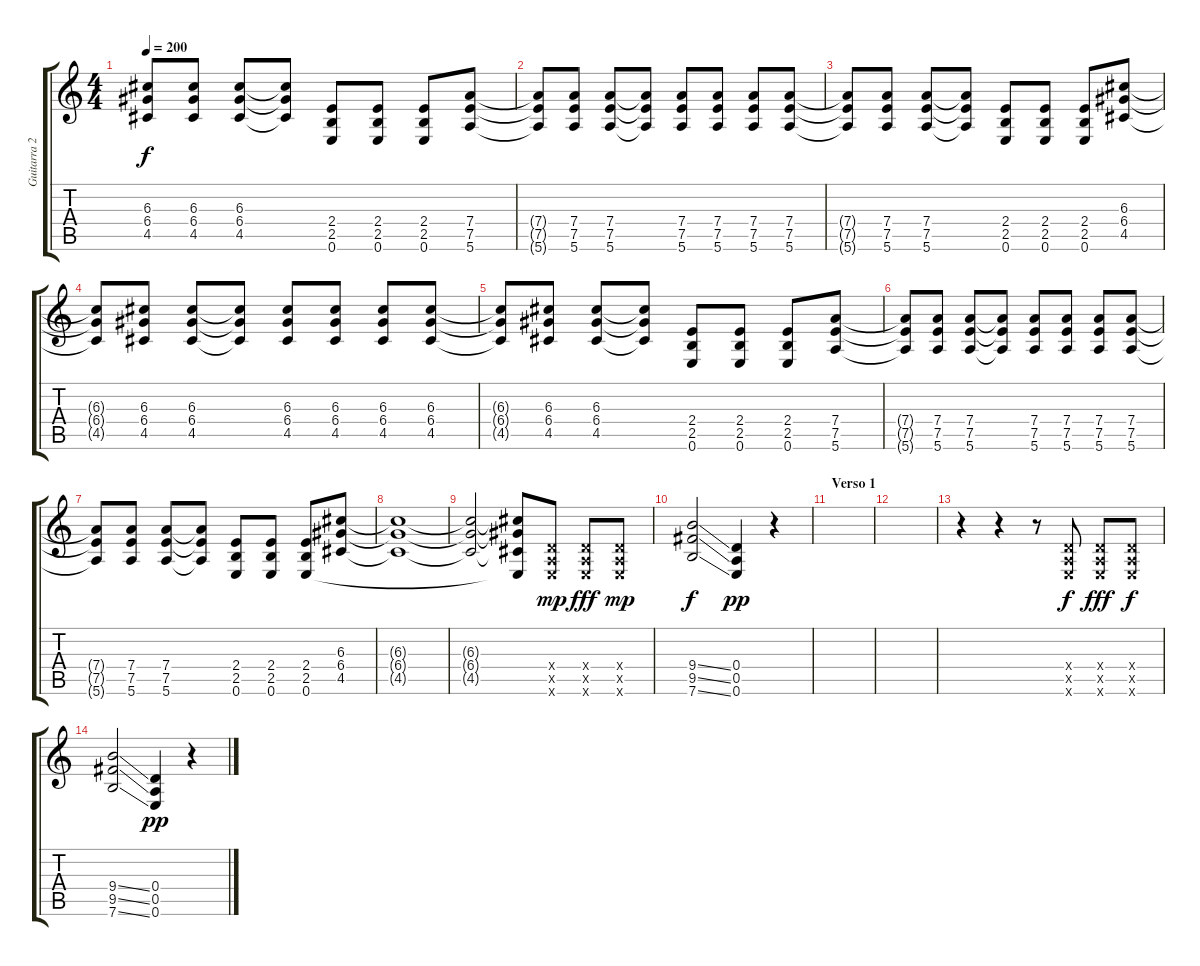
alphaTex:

\track ("Guitarra 2 | Hóspede" "Guitarra 2") {instrument overdrivenguitar}
\staff {score tabs}
\tuning (E4 B3 G3 D3 A2 E2) {hide}
\ts (4 4)
\tempo 200
\clef g2
\ks c
(6.3{t} 6.4{t} 4.5{t}).8{dy f} (6.3 6.4 4.5).8 (6.3 6.4 4.5).8 (6.3{t} 6.4{t} 4.5{t}).8 (2.4 2.5 0.6).8 (2.4 2.5 0.6).8 (2.4 2.5 0.6).8 (7.4 7.5 5.6).8 |
(7.4{t} 7.5{t} 5.6{t}).8 (7.4 7.5 5.6).8 (7.4 7.5 5.6).8 (7.4{t} 7.5{t} 5.6{t}).8 (7.4 7.5 5.6).8 (7.4 7.5 5.6).8 (7.4 7.5 5.6).8 (7.4 7.5 5.6).8 |
(7.4{t} 7.5{t} 5.6{t}).8 (7.4 7.5 5.6).8 (7.4 7.5 5.6).8 (7.4{t} 7.5{t} 5.6{t}).8 (2.4 2.5 0.6).8 (2.4 2.5 0.6).8 (2.4 2.5 0.6).8 (6.3 6.4 4.5).8 |
(6.3{t} 6.4{t} 4.5{t}).8 (6.3 6.4 4.5).8 (6.3 6.4 4.5).8 (6.3{t} 6.4{t} 4.5{t}).8 (6.3 6.4 4.5).8 (6.3 6.4 4.5).8 (6.3 6.4 4.5).8 (6.3 6.4 4.5).8 |
(6.3{t} 6.4{t} 4.5{t}).8 (6.3 6.4 4.5).8 (6.3 6.4 4.5).8 (6.3{t} 6.4{t} 4.5{t}).8 (2.4 2.5 0.6).8 (2.4 2.5 0.6).8 (2.4 2.5 0.6).8 (7.4 7.5 5.6).8 |
(7.4{t} 7.5{t} 5.6{t}).8 (7.4 7.5 5.6).8 (7.4 7.5 5.6).8 (7.4{t} 7.5{t} 5.6{t}).8 (7.4 7.5 5.6).8 (7.4 7.5 5.6).8 (7.4 7.5 5.6).8 (7.4 7.5 5.6).8 |
(7.4{t} 7.5{t} 5.6{t}).8 (7.4 7.5 5.6).8 (7.4 7.5 5.6).8 (7.4{t} 7.5{t} 5.6{t}).8 (2.4 2.5 0.6).8 (2.4 2.5 0.6).8 (2.4 2.5 0.6).8 (6.3 6.4 4.5).8 |
(6.3{t} 6.4{t} 4.5{t}).1 |
(6.3{t} 6.4{t} 4.5{t}).2 (6.3{t} 6.4{t} 4.5{t} 0.6{t}).8 (0.4{x} 0.5{x} 0.6{x}).8{dy mp} (0.4{x} 0.5{x} 0.6{x}).8{dy fff} (0.4{x} 0.5{x} 0.6{x}).8{dy mp} |
(9.4{ss} 9.5{ss} 7.6{ss}).2{dy f} (0.4 0.5 0.6).4{dy pp} r.4 |
\section ("" "Verso 1")
|
|
r.4 r.4 r.8 (0.4{x} 0.5{x} 0.6{x}).8{dy f} (0.4{x} 0.5{x} 0.6{x}).8{dy fff} (0.4{x} 0.5{x} 0.6{x}).8{dy f} |
(9.4{ss} 9.5{ss} 7.6{ss}).2 (0.4 0.5 0.6).4{dy pp} r.4
